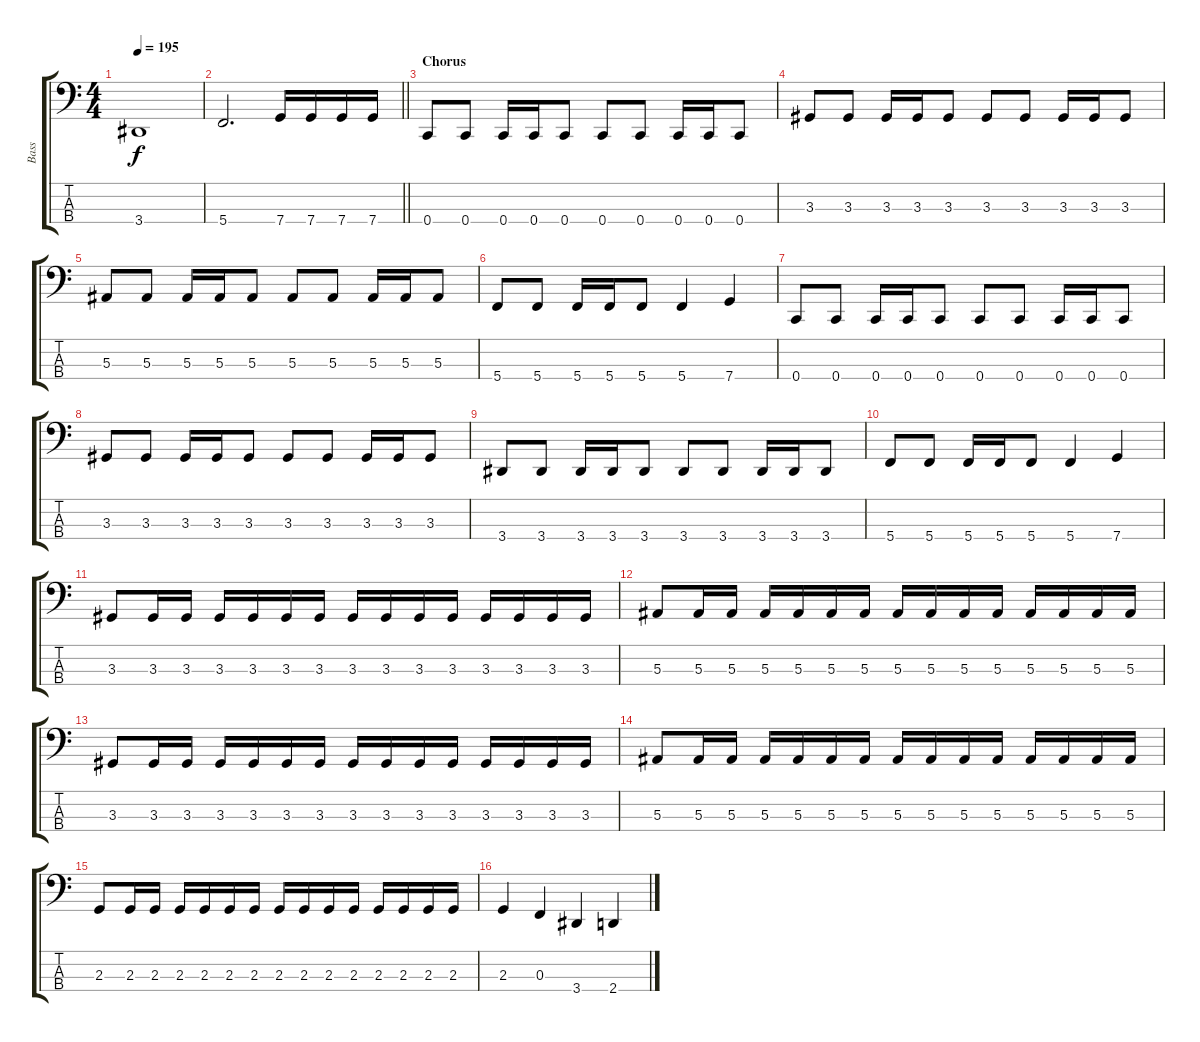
\track ("Bass" "Bass") {instrument electricbasspick}
\staff {score tabs}
\tuning (Eb2 Bb1 F1 C1) {hide}
\ts (4 4)
\tempo 195
\clef f4
\ks c
3.4.1{dy f} |
\barLineRight lightlight
5.4.2{d} 7.4.16 7.4.16 7.4.16 7.4.16 |
\section ("" "Chorus")
0.4.8 0.4.8 0.4.16 0.4.16 0.4.8 0.4.8 0.4.8 0.4.16 0.4.16 0.4.8 |
3.3.8 3.3.8 3.3.16 3.3.16 3.3.8 3.3.8 3.3.8 3.3.16 3.3.16 3.3.8 |
5.3.8 5.3.8 5.3.16 5.3.16 5.3.8 5.3.8 5.3.8 5.3.16 5.3.16 5.3.8 |
5.4.8 5.4.8 5.4.16 5.4.16 5.4.8 5.4.4 7.4.4 |
0.4.8 0.4.8 0.4.16 0.4.16 0.4.8 0.4.8 0.4.8 0.4.16 0.4.16 0.4.8 |
3.3.8 3.3.8 3.3.16 3.3.16 3.3.8 3.3.8 3.3.8 3.3.16 3.3.16 3.3.8 |
3.4.8 3.4.8 3.4.16 3.4.16 3.4.8 3.4.8 3.4.8 3.4.16 3.4.16 3.4.8 |
5.4.8 5.4.8 5.4.16 5.4.16 5.4.8 5.4.4 7.4.4 |
3.3.8 3.3.16 3.3.16 3.3.16 3.3.16 3.3.16 3.3.16 3.3.16 3.3.16 3.3.16 3.3.16 3.3.16 3.3.16 3.3.16 3.3.16 |
5.3.8 5.3.16 5.3.16 5.3.16 5.3.16 5.3.16 5.3.16 5.3.16 5.3.16 5.3.16 5.3.16 5.3.16 5.3.16 5.3.16 5.3.16 |
3.3.8 3.3.16 3.3.16 3.3.16 3.3.16 3.3.16 3.3.16 3.3.16 3.3.16 3.3.16 3.3.16 3.3.16 3.3.16 3.3.16 3.3.16 |
5.3.8 5.3.16 5.3.16 5.3.16 5.3.16 5.3.16 5.3.16 5.3.16 5.3.16 5.3.16 5.3.16 5.3.16 5.3.16 5.3.16 5.3.16 |
2.3.8 2.3.16 2.3.16 2.3.16 2.3.16 2.3.16 2.3.16 2.3.16 2.3.16 2.3.16 2.3.16 2.3.16 2.3.16 2.3.16 2.3.16 |
2.3.4 0.3.4 3.4.4 2.4.4
